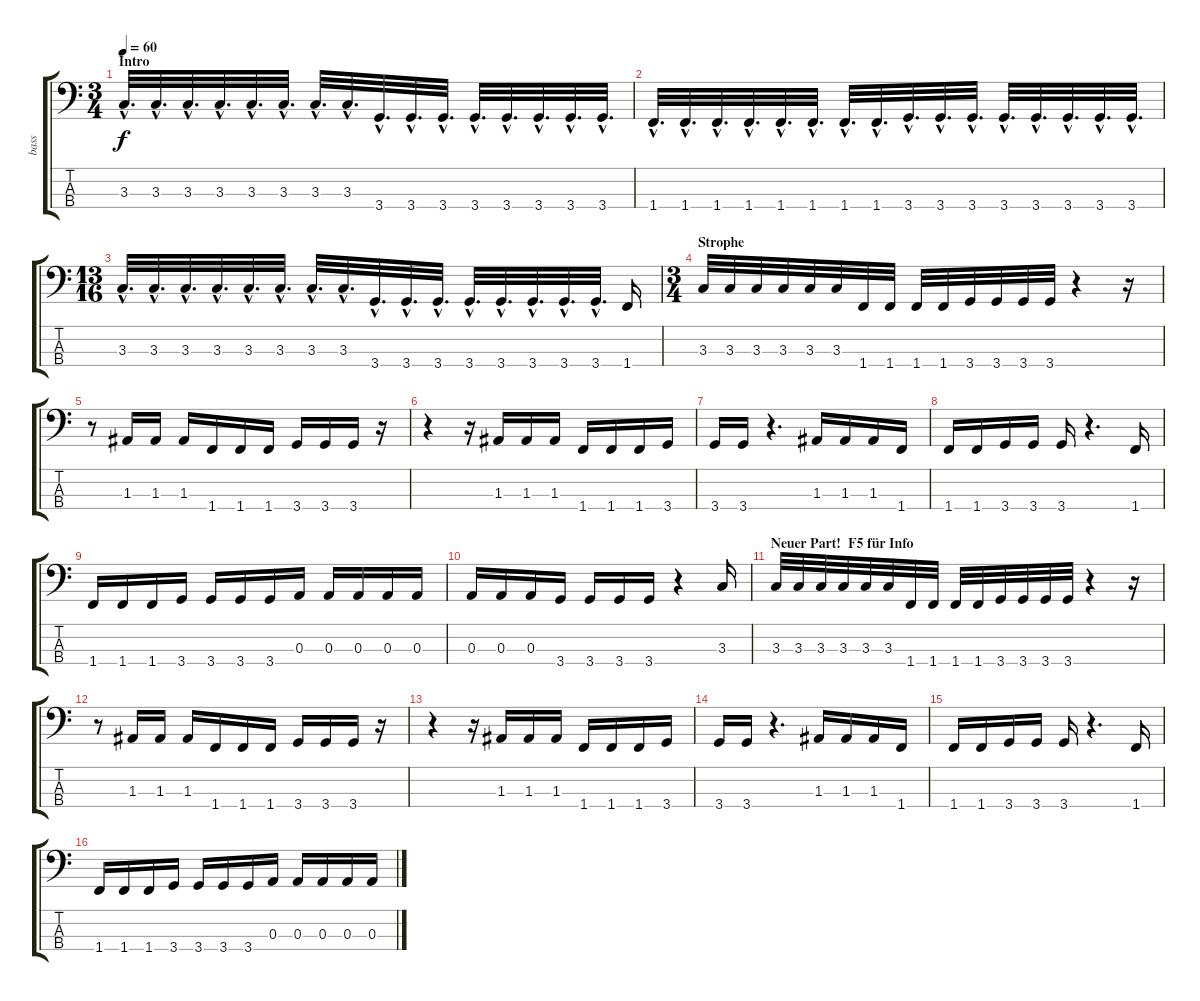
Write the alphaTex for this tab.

\track ("bass" "bass") {instrument electricbasspick}
\staff {score tabs}
\tuning (G2 D2 A1 E1) {hide}
\ts (3 4)
\section ("" "Intro")
\tempo 60
\clef f4
\ks c
3.3{hac}.32{d dy f volume 9 instrument electricbasspick} 3.3{hac}.32{d} 3.3{hac}.32{d} 3.3{hac}.32{d} 3.3{hac}.32{d} 3.3{hac}.32{d} 3.3{hac}.32{d} 3.3{hac}.32{d} 3.4{hac}.32{d} 3.4{hac}.32{d} 3.4{hac}.32{d} 3.4{hac}.32{d} 3.4{hac}.32{d} 3.4{hac}.32{d} 3.4{hac}.32{d} 3.4{hac}.32{d} |
1.4{hac}.32{d} 1.4{hac}.32{d} 1.4{hac}.32{d} 1.4{hac}.32{d} 1.4{hac}.32{d} 1.4{hac}.32{d} 1.4{hac}.32{d} 1.4{hac}.32{d} 3.4{hac}.32{d} 3.4{hac}.32{d} 3.4{hac}.32{d} 3.4{hac}.32{d} 3.4{hac}.32{d} 3.4{hac}.32{d} 3.4{hac}.32{d} 3.4{hac}.32{d} |
\ts (13 16)
3.3{hac}.32{d} 3.3{hac}.32{d} 3.3{hac}.32{d} 3.3{hac}.32{d} 3.3{hac}.32{d} 3.3{hac}.32{d} 3.3{hac}.32{d} 3.3{hac}.32{d} 3.4{hac}.32{d} 3.4{hac}.32{d} 3.4{hac}.32{d} 3.4{hac}.32{d} 3.4{hac}.32{d} 3.4{hac}.32{d} 3.4{hac}.32{d} 3.4{hac}.32{d} 1.4.16 |
\ts (3 4)
\section ("" "Strophe")
3.3.32{volume 13} 3.3.32 3.3.32 3.3.32 3.3.32 3.3.32 1.4.32 1.4.32 1.4.32 1.4.32 3.4.32 3.4.32 3.4.32 3.4.32 r.4 r.16 |
r.8 1.3.16 1.3.16 1.3.16 1.4.16 1.4.16 1.4.16 3.4.16 3.4.16 3.4.16 r.16 |
r.4 r.16 1.3.16 1.3.16 1.3.16 1.4.16 1.4.16 1.4.16 3.4.16 |
3.4.16 3.4.16 r.4{d} 1.3.16 1.3.16 1.3.16 1.4.16 |
1.4.16 1.4.16 3.4.16 3.4.16 3.4.16 r.4{d} 1.4.16 |
1.4.16 1.4.16 1.4.16 3.4.16 3.4.16 3.4.16 3.4.16 0.3.16 0.3.16 0.3.16 0.3.16 0.3.16 |
0.3.16 0.3.16 0.3.16 3.4.16 3.4.16 3.4.16 3.4.16 r.4 3.3.16 |
\section ("" "Neuer Part!  F5 für Info")
3.3.32{volume 13} 3.3.32 3.3.32 3.3.32 3.3.32 3.3.32 1.4.32 1.4.32 1.4.32 1.4.32 3.4.32 3.4.32 3.4.32 3.4.32 r.4 r.16 |
r.8 1.3.16 1.3.16 1.3.16 1.4.16 1.4.16 1.4.16 3.4.16 3.4.16 3.4.16 r.16 |
r.4 r.16 1.3.16 1.3.16 1.3.16 1.4.16 1.4.16 1.4.16 3.4.16 |
3.4.16 3.4.16 r.4{d} 1.3.16 1.3.16 1.3.16 1.4.16 |
1.4.16 1.4.16 3.4.16 3.4.16 3.4.16 r.4{d} 1.4.16 |
1.4.16 1.4.16 1.4.16 3.4.16 3.4.16 3.4.16 3.4.16 0.3.16 0.3.16 0.3.16 0.3.16 0.3.16
